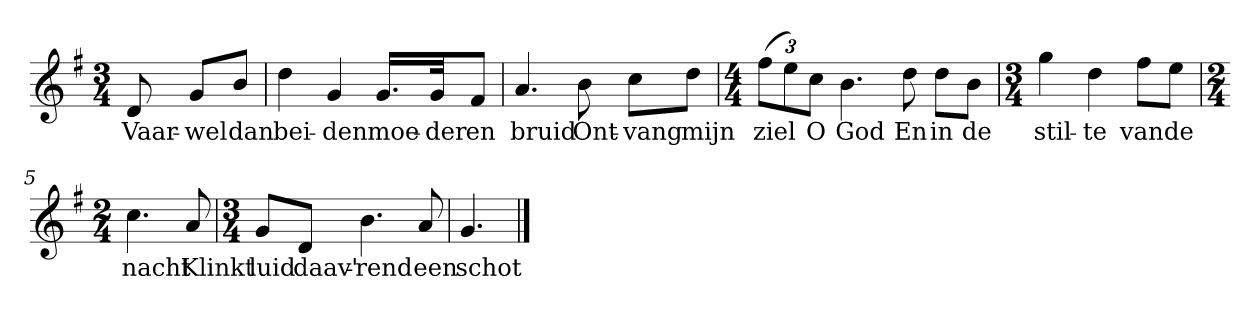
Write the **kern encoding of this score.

**kern	**text
*part1	*part1
*staff1	*staff1
*clefG2	*
*k[f#]	*
*G:	*
*M3/4	*
*MM120	*
=	=
8d	Vaar-
8g/L	-wel
8b/J	dan
=1	=1
4dd	bei-
4g	-den
16.g/LL	moe-
32g/Jk	-der
8f#/J	en
=2	=2
4.a	bruid
8b	Ont-
8cc\L	-vang
8dd\J	mijn
=3	=3
*M4/4	*
(12ff#\L	ziel
12ee\)	.
12cc\J	O
4.b	God
8dd	En
8dd\L	in
8b\J	de
=4	=4
*M3/4	*
4gg	stil-
4dd	-te
8ff#\L	van
8ee\J	de
=5	=5
*M2/4	*
4.cc	nacht
8a	Klinkt
=6	=6
*M3/4	*
8g/L	luid
8d/J	daav'-
4.b	-rend
8a	een
=7	=7
4.g	schot
==	==
*-	*-
